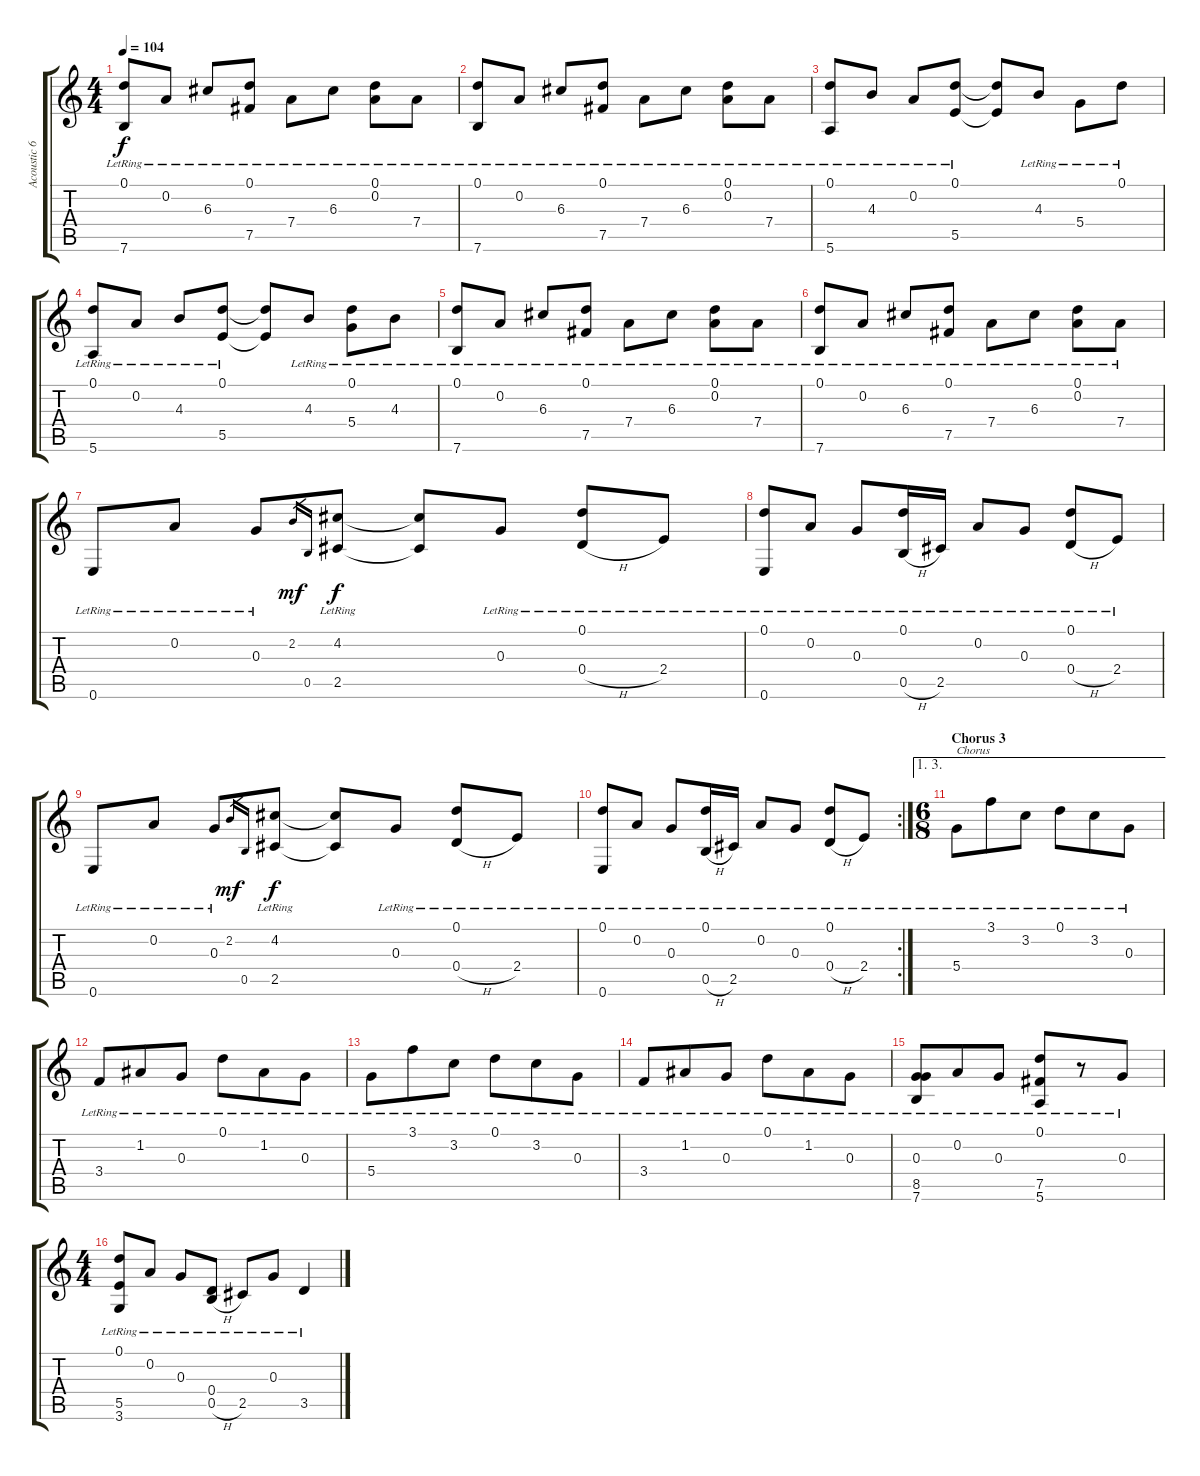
\track ("Acoustic 6 string" "Acoustic 6") {instrument acousticguitarsteel}
\staff {score tabs}
\tuning (D4 A3 G3 D3 B2 E2) {hide}
\ts (4 4)
\tempo 104
\clef g2
\ks c
(0.1{lr} 7.6{lr}).8{dy f} 0.2{lr}.8 6.3{lr}.8 (0.1{lr} 7.5{lr}).8 7.4{lr}.8 6.3{lr}.8 (0.1{lr} 0.2{lr}).8 7.4{lr}.8 |
(0.1{lr} 7.6{lr}).8 0.2{lr}.8 6.3{lr}.8 (0.1{lr} 7.5{lr}).8 7.4{lr}.8 6.3{lr}.8 (0.1{lr} 0.2{lr}).8 7.4{lr}.8 |
(0.1{lr} 5.6{lr}).8 4.3{lr}.8 0.2{lr}.8 (0.1{lr} 5.5{lr}).8 (0.1{t} 5.5{t}).8 4.3{lr}.8 5.4{lr}.8 0.1{lr}.8 |
(0.1{lr} 5.6{lr}).8 0.2{lr}.8 4.3{lr}.8 (0.1{lr} 5.5{lr}).8 (0.1{t} 5.5{t}).8 4.3{lr}.8 (0.1{lr} 5.4{lr}).8 4.3{lr}.8 |
(0.1{lr} 7.6{lr}).8 0.2{lr}.8 6.3{lr}.8 (0.1{lr} 7.5{lr}).8 7.4{lr}.8 6.3{lr}.8 (0.1{lr} 0.2{lr}).8 7.4{lr}.8 |
(0.1{lr} 7.6{lr}).8 0.2{lr}.8 6.3{lr}.8 (0.1{lr} 7.5{lr}).8 7.4{lr}.8 6.3{lr}.8 (0.1{lr} 0.2{lr}).8 7.4{lr}.8 |
0.6{lr}.8 0.2{lr}.8 0.3{lr}.8 2.2.16{gr dy mf} 0.5.16{gr} (4.2{lr} 2.5{lr}).8{dy f} (4.2{t} 2.5{t}).8 0.3{lr}.8 (0.1{lr} 0.4{h}).8 2.4{lr}.8 |
(0.1{lr} 0.6{lr}).8 0.2{lr}.8 0.3{lr}.8 (0.1{lr} 0.5{h}).16 2.5{lr}.16 0.2{lr}.8 0.3{lr}.8 (0.1{lr} 0.4{h}).8 2.4{lr}.8 |
0.6{lr}.8 0.2{lr}.8 0.3{lr}.8 2.2.16{gr dy mf} 0.5.16{gr} (4.2{lr} 2.5{lr}).8{dy f} (4.2{t} 2.5{t}).8 0.3{lr}.8 (0.1{lr} 0.4{h}).8 2.4{lr}.8 |
\rc 2
(0.1{lr} 0.6{lr}).8 0.2{lr}.8 0.3{lr}.8 (0.1{lr} 0.5{h}).16 2.5{lr}.16 0.2{lr}.8 0.3{lr}.8 (0.1{lr} 0.4{h}).8 2.4{lr}.8 |
\ae (1 3)
\ts (6 8)
\section ("" "Chorus 3")
5.4{lr}.8{txt "Chorus"} 3.1{lr}.8 3.2{lr}.8 0.1{lr}.8 3.2{lr}.8 0.3{lr}.8 |
3.4{lr}.8 1.2{lr}.8 0.3{lr}.8 0.1{lr}.8 1.2{lr}.8 0.3{lr}.8 |
5.4{lr}.8 3.1{lr}.8 3.2{lr}.8 0.1{lr}.8 3.2{lr}.8 0.3{lr}.8 |
3.4{lr}.8 1.2{lr}.8 0.3{lr}.8 0.1{lr}.8 1.2{lr}.8 0.3{lr}.8 |
(0.3 8.5{lr} 7.6{lr}).8 0.2{lr}.8 0.3{lr}.8 (0.1{lr} 7.5{lr} 5.6{lr}).8 r.8 0.3{lr}.8 |
\ts (4 4)
(0.1{lr} 5.5{lr} 3.6{lr}).8 0.2{lr}.8 0.3{lr}.8 (0.4{lr} 0.5{h}).8 2.5{lr}.8 0.3{lr}.8 3.5{lr}.4
